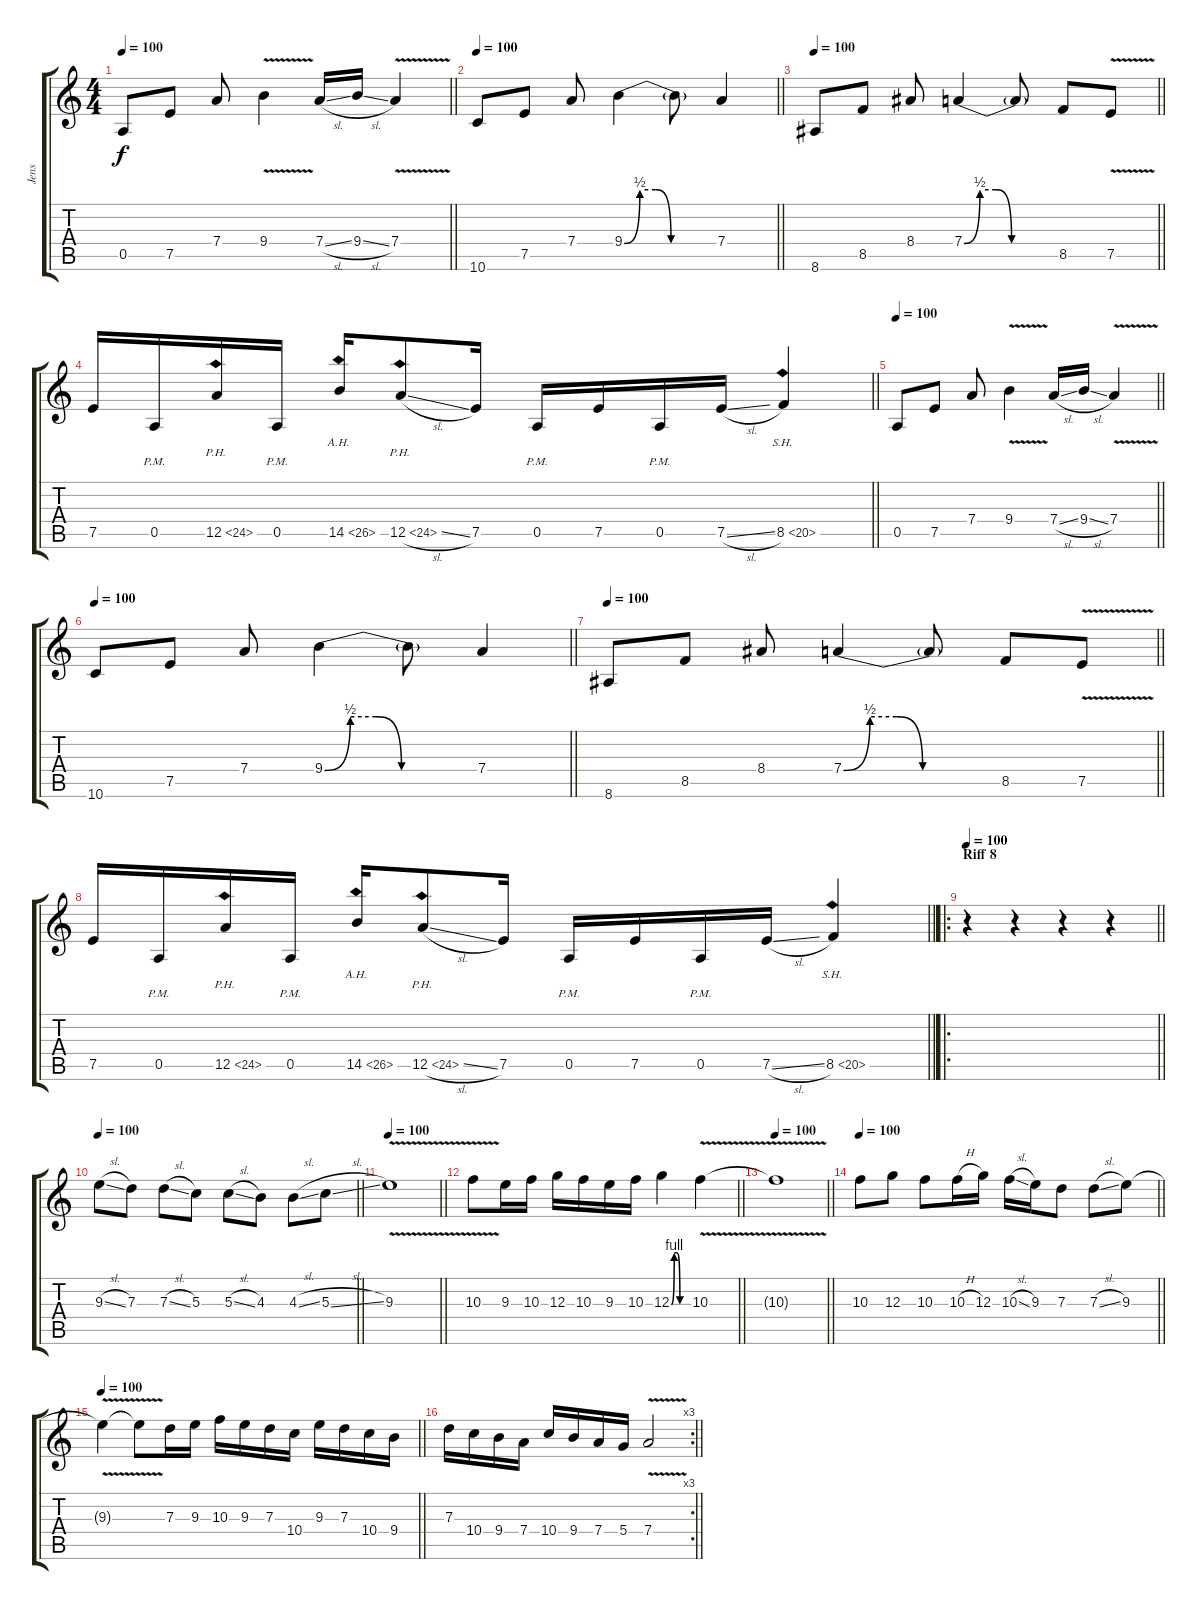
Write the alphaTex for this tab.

\track ("Jens" "Jens") {instrument distortionguitar}
\staff {score tabs}
\tuning (E4 B3 G3 D3 A2 D2) {hide}
\ts (4 4)
\tempo 100
\clef g2
\barLineRight lightlight
\ks c
0.5.8{dy f} 7.5.8 7.4.8 9.4{v}.4 7.4{sl}.16 9.4{sl}.16 7.4{v}.4 |
\tempo 100
\barLineRight lightlight
10.6.8 7.5.8 7.4.8 9.4{be (custom 0 0 10 2 20 2 30 0 60 0)}.4 9.4{t}.8 7.4.4 |
\tempo 100
\barLineRight lightlight
8.6.8 8.5.8 8.4.8 7.4{be (custom 0 0 10 2 20 2 30 0 60 0)}.4 7.4{t}.8 8.5.8 7.5{v}.8 |
\barLineRight lightlight
7.5.16 0.5{pm}.16 12.5{ph 12}.16 0.5{pm}.16 14.5{ah 12}.16 12.5{ph 12 sl}.8 7.5.16 0.5{pm}.16 7.5.16 0.5{pm}.16 7.5{sl}.16 8.5{sh 12}.4 |
\tempo 100
\barLineRight lightlight
0.5.8 7.5.8 7.4.8 9.4{v}.4 7.4{sl}.16 9.4{sl}.16 7.4{v}.4 |
\tempo 100
\barLineRight lightlight
10.6.8 7.5.8 7.4.8 9.4{be (custom 0 0 10 2 20 2 30 0 60 0)}.4 9.4{t}.8 7.4.4 |
\tempo 100
\barLineRight lightlight
8.6.8 8.5.8 8.4.8 7.4{be (custom 0 0 10 2 20 2 30 0 60 0)}.4 7.4{t}.8 8.5.8 7.5{v}.8 |
\barLineRight lightlight
7.5.16 0.5{pm}.16 12.5{ph 12}.16 0.5{pm}.16 14.5{ah 12}.16 12.5{ph 12 sl}.8 7.5.16 0.5{pm}.16 7.5.16 0.5{pm}.16 7.5{sl}.16 8.5{sh 12}.4 |
\ro
\section ("" "Riff 8")
\tempo 100
\barLineRight lightlight
r.4 r.4 r.4 r.4 |
\tempo 100
\barLineRight lightlight
9.3{sl}.8 7.3.8 7.3{sl}.8 5.3.8 5.3{sl}.8 4.3.8 4.3{sl}.8 5.3{sl}.8 |
\tempo 100
\barLineRight lightlight
9.3{v}.1 |
\barLineRight lightlight
10.3{v}.8 9.3.16 10.3.16 12.3.16 10.3.16 9.3.16 10.3.16 12.3{be (custom 0 0 10 4 20 4 30 0 60 0)}.4 10.3{v}.4 |
\tempo 100
\barLineRight lightlight
10.3{t}.1 |
\tempo 100
\barLineRight lightlight
10.3.8 12.3.8 10.3.8 10.3{h}.16 12.3.16 10.3{sl}.16 9.3.16 7.3.8 7.3{sl}.8 9.3.8 |
\tempo 100
\barLineRight lightlight
9.3{v t}.4 9.3{t}.8 7.3.16 9.3.16 10.3.16 9.3.16 7.3.16 10.4.16 9.3.16 7.3.16 10.4.16 9.4.16 |
\rc 3
\barLineRight lightlight
7.3.16 10.4.16 9.4.16 7.4.16 10.4.16 9.4.16 7.4.16 5.4.16 7.4{v}.2
